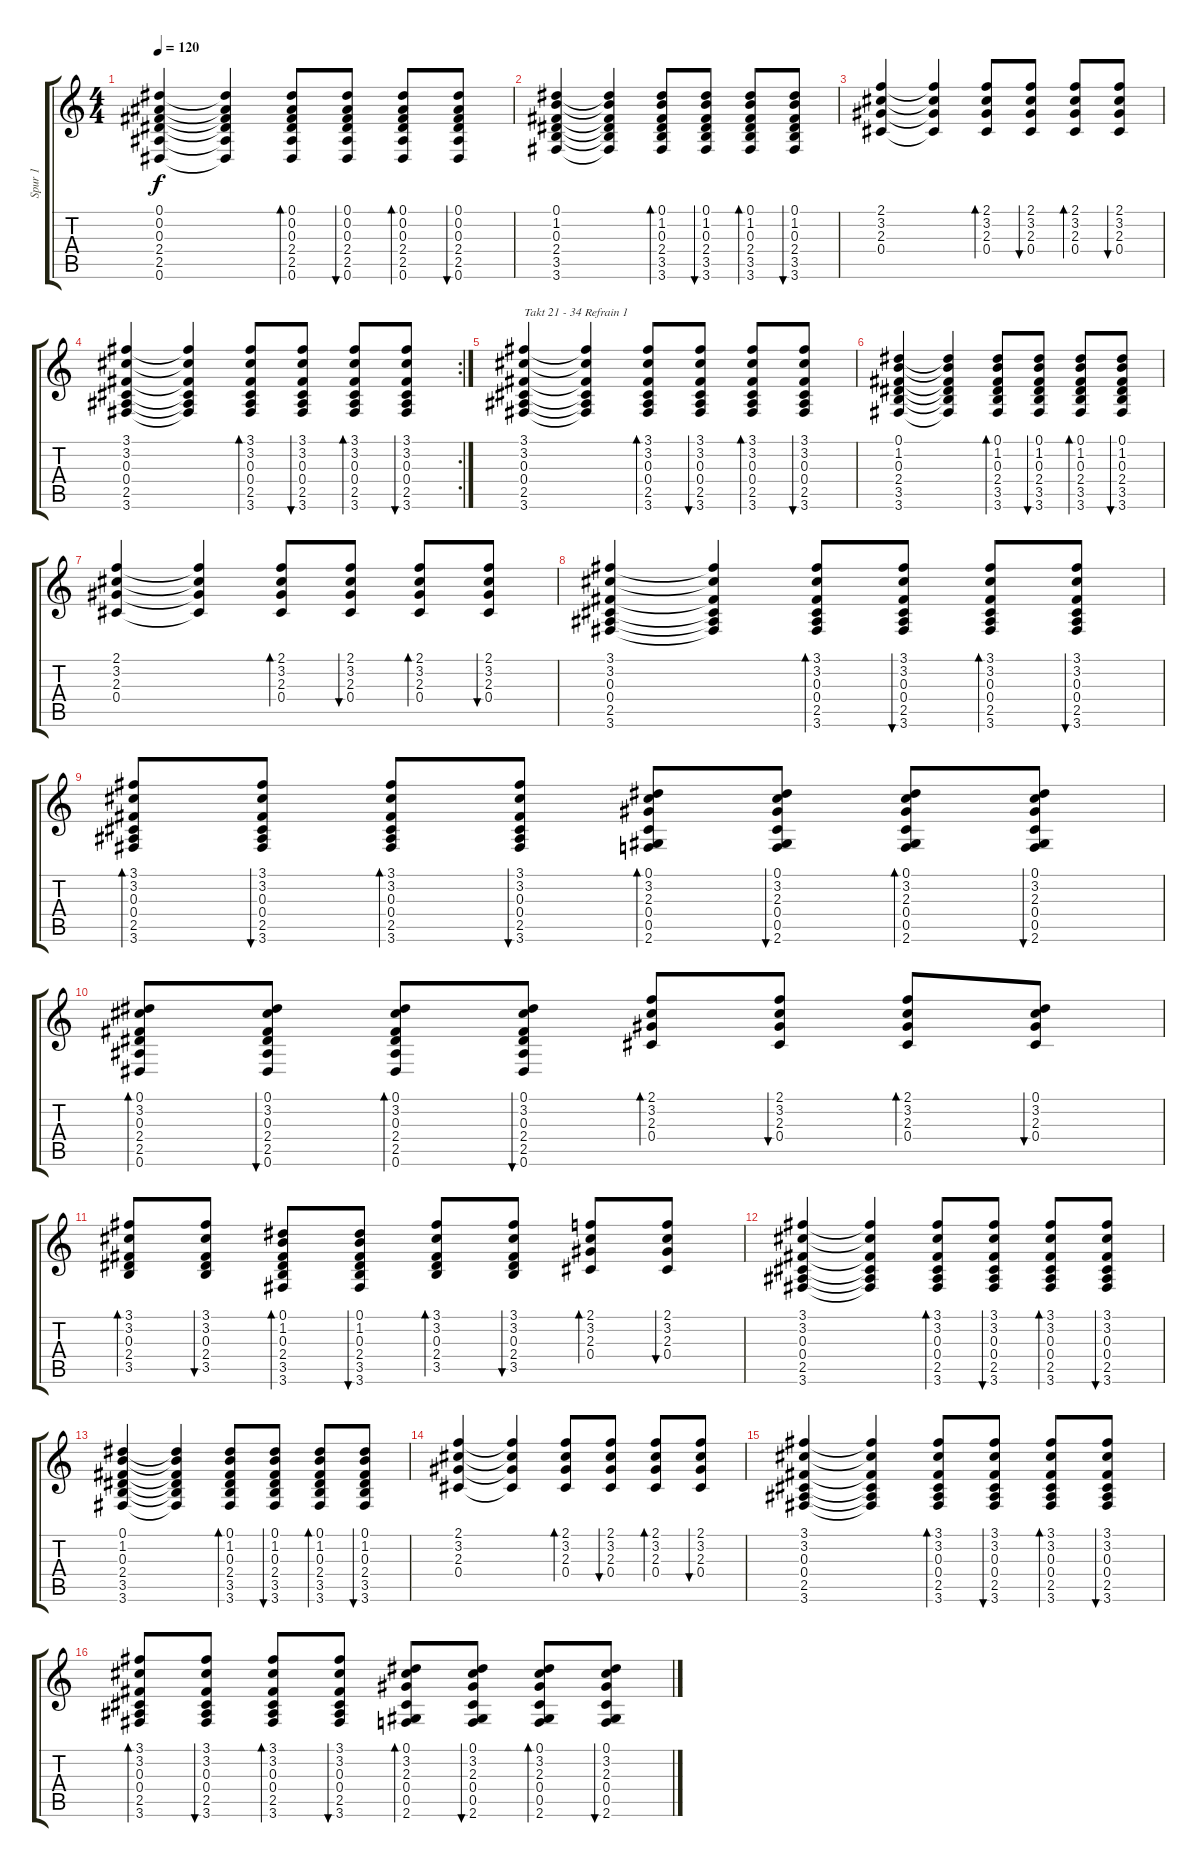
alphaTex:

\track ("Spur 1" "Spur 1") {instrument acousticguitarsteel}
\staff {score tabs}
\tuning (Eb4 Bb3 Gb3 Db3 Ab2 Eb2) {hide}
\ts (4 4)
\tempo 120
\clef g2
\ks c
(0.1 0.2 0.3 2.4 2.5 0.6).4{dy f} (0.1{t} 0.2{t} 0.3{t} 2.4{t} 2.5{t} 0.6{t}).4 (0.1 0.2 0.3 2.4 2.5 0.6).8{bd 30} (0.1 0.2 0.3 2.4 2.5 0.6).8{bu 30} (0.1 0.2 0.3 2.4 2.5 0.6).8{bd 30} (0.1 0.2 0.3 2.4 2.5 0.6).8{bu 30} |
(0.1 1.2 0.3 2.4 3.5 3.6).4 (0.1{t} 1.2{t} 0.3{t} 2.4{t} 3.5{t} 3.6{t}).4 (0.1 1.2 0.3 2.4 3.5 3.6).8{bd 30} (0.1 1.2 0.3 2.4 3.5 3.6).8{bu 30} (0.1 1.2 0.3 2.4 3.5 3.6).8{bd 30} (0.1 1.2 0.3 2.4 3.5 3.6).8{bu 30} |
(2.1 3.2 2.3 0.4).4 (2.1{t} 3.2{t} 2.3{t} 0.4{t}).4 (2.1 3.2 2.3 0.4).8{bd 30} (2.1 3.2 2.3 0.4).8{bu 30} (2.1 3.2 2.3 0.4).8{bd 30} (2.1 3.2 2.3 0.4).8{bu 30} |
\rc 2
(3.1 3.2 0.3 0.4 2.5 3.6).4 (3.1{t} 3.2{t} 0.3{t} 0.4{t} 2.5{t} 3.6{t}).4 (3.1 3.2 0.3 0.4 2.5 3.6).8{bd 30} (3.1 3.2 0.3 0.4 2.5 3.6).8{bu 30} (3.1 3.2 0.3 0.4 2.5 3.6).8{bd 30} (3.1 3.2 0.3 0.4 2.5 3.6).8{bu 30} |
(3.1 3.2 0.3 0.4 2.5 3.6).4{txt "Takt 21 - 34 Refrain 1"} (3.1{t} 3.2{t} 0.3{t} 0.4{t} 2.5{t} 3.6{t}).4 (3.1 3.2 0.3 0.4 2.5 3.6).8{bd 30} (3.1 3.2 0.3 0.4 2.5 3.6).8{bu 30} (3.1 3.2 0.3 0.4 2.5 3.6).8{bd 30} (3.1 3.2 0.3 0.4 2.5 3.6).8{bu 30} |
(0.1 1.2 0.3 2.4 3.5 3.6).4 (0.1{t} 1.2{t} 0.3{t} 2.4{t} 3.5{t} 3.6{t}).4 (0.1 1.2 0.3 2.4 3.5 3.6).8{bd 30} (0.1 1.2 0.3 2.4 3.5 3.6).8{bu 30} (0.1 1.2 0.3 2.4 3.5 3.6).8{bd 30} (0.1 1.2 0.3 2.4 3.5 3.6).8{bu 30} |
(2.1 3.2 2.3 0.4).4 (2.1{t} 3.2{t} 2.3{t} 0.4{t}).4 (2.1 3.2 2.3 0.4).8{bd 30} (2.1 3.2 2.3 0.4).8{bu 30} (2.1 3.2 2.3 0.4).8{bd 30} (2.1 3.2 2.3 0.4).8{bu 30} |
(3.1 3.2 0.3 0.4 2.5 3.6).4 (3.1{t} 3.2{t} 0.3{t} 0.4{t} 2.5{t} 3.6{t}).4 (3.1 3.2 0.3 0.4 2.5 3.6).8{bd 30} (3.1 3.2 0.3 0.4 2.5 3.6).8{bu 30} (3.1 3.2 0.3 0.4 2.5 3.6).8{bd 30} (3.1 3.2 0.3 0.4 2.5 3.6).8{bu 30} |
(3.1 3.2 0.3 0.4 2.5 3.6).8{bd 30} (3.1 3.2 0.3 0.4 2.5 3.6).8{bu 30} (3.1 3.2 0.3 0.4 2.5 3.6).8{bd 30} (3.1 3.2 0.3 0.4 2.5 3.6).8{bu 30} (0.1 3.2 2.3 0.4 0.5 2.6).8{bd 30} (0.1 3.2 2.3 0.4 0.5 2.6).8{bu 30} (0.1 3.2 2.3 0.4 0.5 2.6).8{bd 30} (0.1 3.2 2.3 0.4 0.5 2.6).8{bu 30} |
(0.1 3.2 0.3 2.4 2.5 0.6).8{bd 30} (0.1 3.2 0.3 2.4 2.5 0.6).8{bu 30} (0.1 3.2 0.3 2.4 2.5 0.6).8{bd 30} (0.1 3.2 0.3 2.4 2.5 0.6).8{bu 30} (2.1 3.2 2.3 0.4).8{bd 30} (2.1 3.2 2.3 0.4).8{bu 30} (2.1 3.2 2.3 0.4).8{bd 30} (0.1 3.2 2.3 0.4).8{bu 30} |
(3.1 3.2 0.3 2.4 3.5).8{bd 30} (3.1 3.2 0.3 2.4 3.5).8{bu 30} (0.1 1.2 0.3 2.4 3.5 3.6).8{bd 30} (0.1 1.2 0.3 2.4 3.5 3.6).8{bu 30} (3.1 3.2 0.3 2.4 3.5).8{bd 30} (3.1 3.2 0.3 2.4 3.5).8{bu 30} (2.1 3.2 2.3 0.4).8{bd 30} (2.1 3.2 2.3 0.4).8{bu 30} |
(3.1 3.2 0.3 0.4 2.5 3.6).4 (3.1{t} 3.2{t} 0.3{t} 0.4{t} 2.5{t} 3.6{t}).4 (3.1 3.2 0.3 0.4 2.5 3.6).8{bd 30} (3.1 3.2 0.3 0.4 2.5 3.6).8{bu 30} (3.1 3.2 0.3 0.4 2.5 3.6).8{bd 30} (3.1 3.2 0.3 0.4 2.5 3.6).8{bu 30} |
(0.1 1.2 0.3 2.4 3.5 3.6).4 (0.1{t} 1.2{t} 0.3{t} 2.4{t} 3.5{t} 3.6{t}).4 (0.1 1.2 0.3 2.4 3.5 3.6).8{bd 30} (0.1 1.2 0.3 2.4 3.5 3.6).8{bu 30} (0.1 1.2 0.3 2.4 3.5 3.6).8{bd 30} (0.1 1.2 0.3 2.4 3.5 3.6).8{bu 30} |
(2.1 3.2 2.3 0.4).4 (2.1{t} 3.2{t} 2.3{t} 0.4{t}).4 (2.1 3.2 2.3 0.4).8{bd 30} (2.1 3.2 2.3 0.4).8{bu 30} (2.1 3.2 2.3 0.4).8{bd 30} (2.1 3.2 2.3 0.4).8{bu 30} |
(3.1 3.2 0.3 0.4 2.5 3.6).4 (3.1{t} 3.2{t} 0.3{t} 0.4{t} 2.5{t} 3.6{t}).4 (3.1 3.2 0.3 0.4 2.5 3.6).8{bd 30} (3.1 3.2 0.3 0.4 2.5 3.6).8{bu 30} (3.1 3.2 0.3 0.4 2.5 3.6).8{bd 30} (3.1 3.2 0.3 0.4 2.5 3.6).8{bu 30} |
(3.1 3.2 0.3 0.4 2.5 3.6).8{bd 30} (3.1 3.2 0.3 0.4 2.5 3.6).8{bu 30} (3.1 3.2 0.3 0.4 2.5 3.6).8{bd 30} (3.1 3.2 0.3 0.4 2.5 3.6).8{bu 30} (0.1 3.2 2.3 0.4 0.5 2.6).8{bd 30} (0.1 3.2 2.3 0.4 0.5 2.6).8{bu 30} (0.1 3.2 2.3 0.4 0.5 2.6).8{bd 30} (0.1 3.2 2.3 0.4 0.5 2.6).8{bu 30}
